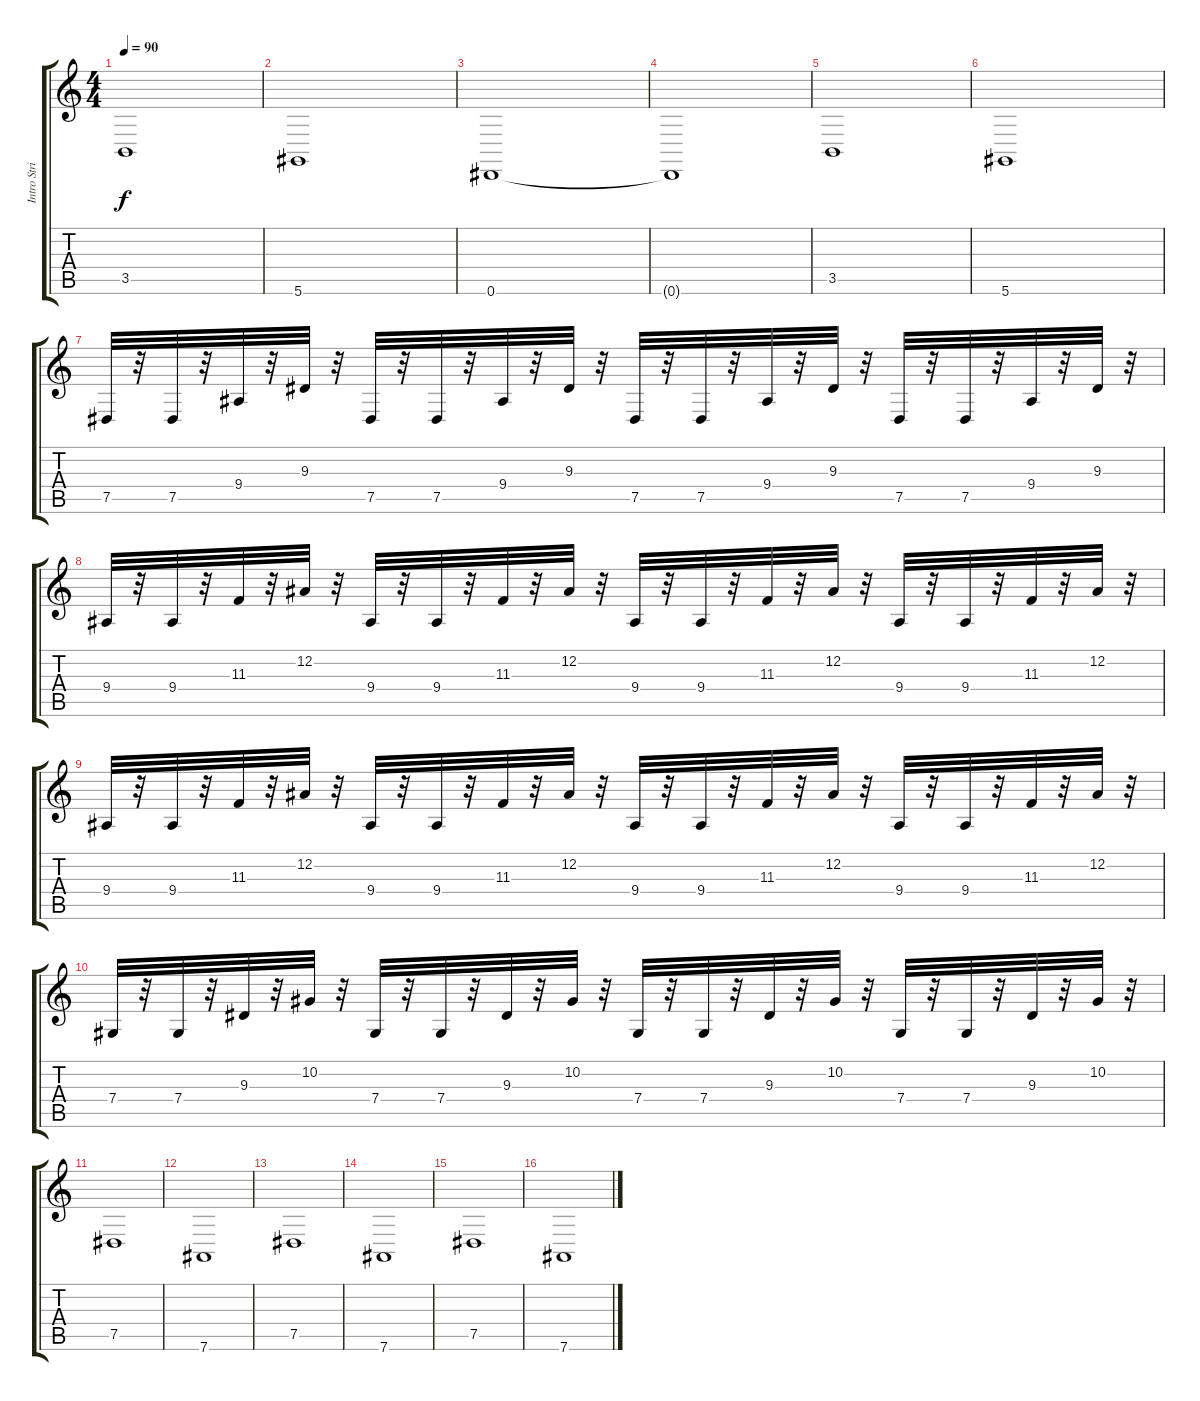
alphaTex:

\track ("Intro Strings" "Intro Stri") {instrument stringensemble1}
\staff {score tabs}
\tuning (Eb4 Bb3 Gb3 Db3 Ab2 Eb2) {hide}
\ts (4 4)
\tempo 90
\clef g2
\ks c
3.5.1{dy f} |
5.6.1 |
0.6.1 |
0.6{t}.1 |
3.5.1 |
5.6.1 |
7.5.32{volume 12 instrument pizzicatostrings} r.32 7.5.32 r.32 9.4.32 r.32 9.3.32 r.32 7.5.32 r.32 7.5.32 r.32 9.4.32 r.32 9.3.32 r.32 7.5.32 r.32 7.5.32 r.32 9.4.32 r.32 9.3.32 r.32 7.5.32 r.32 7.5.32 r.32 9.4.32 r.32 9.3.32 r.32 |
9.4.32{volume 12 instrument pizzicatostrings} r.32 9.4.32 r.32 11.3.32 r.32 12.2.32 r.32 9.4.32 r.32 9.4.32 r.32 11.3.32 r.32 12.2.32 r.32 9.4.32 r.32 9.4.32 r.32 11.3.32 r.32 12.2.32 r.32 9.4.32 r.32 9.4.32 r.32 11.3.32 r.32 12.2.32 r.32 |
9.4.32{volume 12 instrument pizzicatostrings} r.32 9.4.32 r.32 11.3.32 r.32 12.2.32 r.32 9.4.32 r.32 9.4.32 r.32 11.3.32 r.32 12.2.32 r.32 9.4.32 r.32 9.4.32 r.32 11.3.32 r.32 12.2.32 r.32 9.4.32 r.32 9.4.32 r.32 11.3.32 r.32 12.2.32 r.32 |
7.4.32{volume 12 instrument pizzicatostrings} r.32 7.4.32 r.32 9.3.32 r.32 10.2.32 r.32 7.4.32 r.32 7.4.32 r.32 9.3.32 r.32 10.2.32 r.32 7.4.32 r.32 7.4.32 r.32 9.3.32 r.32 10.2.32 r.32 7.4.32 r.32 7.4.32 r.32 9.3.32 r.32 10.2.32 r.32 |
7.5.1{instrument stringensemble1} |
7.6.1 |
7.5.1 |
7.6.1 |
7.5.1 |
7.6.1
